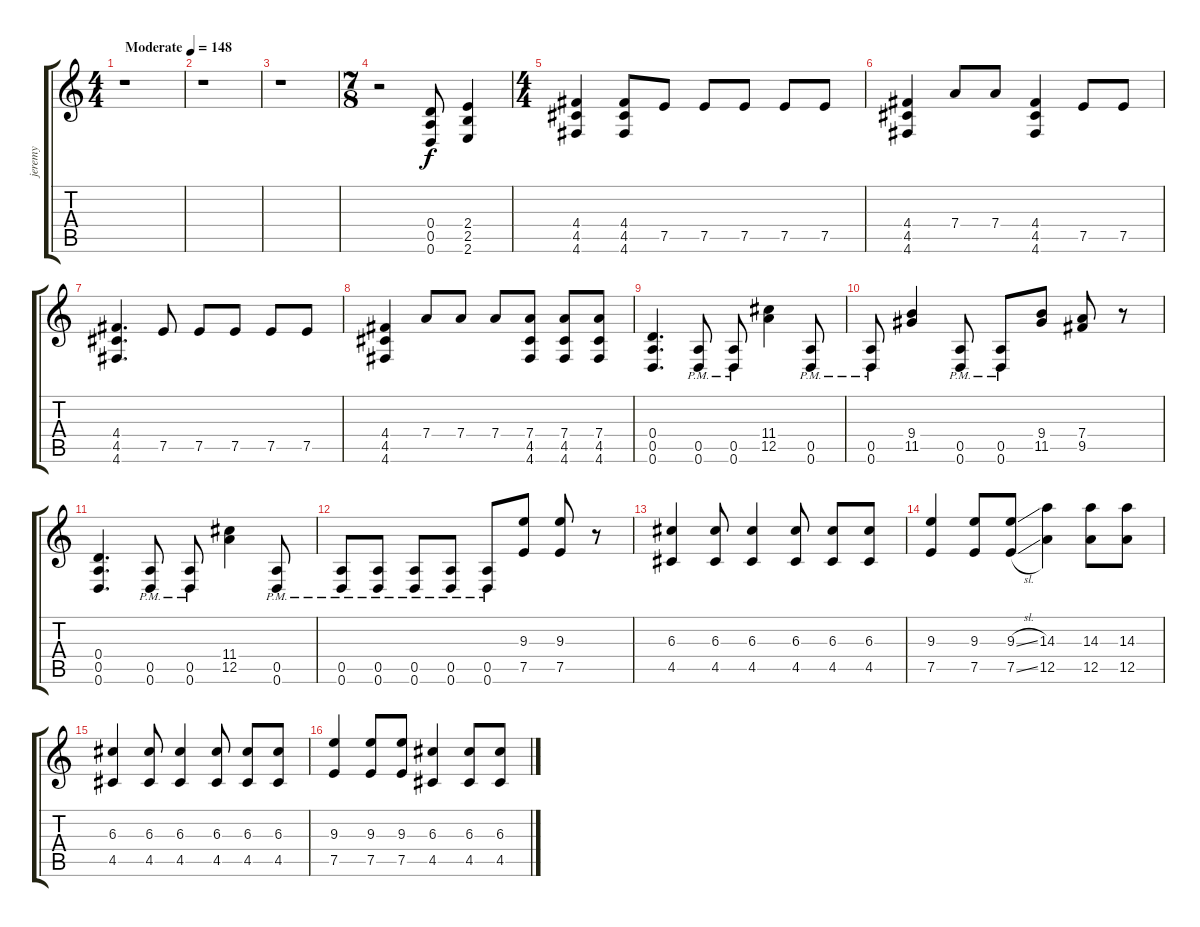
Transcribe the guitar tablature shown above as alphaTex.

\track ("jeremy" "jeremy") {instrument overdrivenguitar}
\staff {score tabs}
\tuning (E4 B3 G3 D3 A2 D2) {hide}
\ts (4 4)
\tempo (148 "Moderate")
\clef g2
\ks c
r.1{dy f instrument overdrivenguitar} |
r.1 |
r.1 |
\ts (7 8)
r.2 (0.4 0.5 0.6).8 (2.4 2.5 2.6).4 |
\ts (4 4)
(4.4 4.5 4.6).4 (4.4 4.5 4.6).8 7.5.8 7.5.8 7.5.8 7.5.8 7.5.8 |
(4.4 4.5 4.6).4 7.4.8 7.4.8 (4.4 4.5 4.6).4 7.5.8 7.5.8 |
(4.4 4.5 4.6).4{d} 7.5.8 7.5.8 7.5.8 7.5.8 7.5.8 |
(4.4 4.5 4.6).4 7.4.8 7.4.8 7.4.8 (7.4 4.5 4.6).8 (7.4 4.5 4.6).8 (7.4 4.5 4.6).8 |
(0.4 0.5 0.6).4{d} (0.5{pm} 0.6{pm}).8 (0.5{pm} 0.6{pm}).8 (11.4 12.5).4 (0.5{pm} 0.6{pm}).8 |
(0.5{pm} 0.6{pm}).8 (9.4 11.5).4 (0.5{pm} 0.6{pm}).8 (0.5{pm} 0.6{pm}).8 (9.4 11.5).8 (7.4 9.5).8 r.8 |
(0.4 0.5 0.6).4{d} (0.5{pm} 0.6{pm}).8 (0.5{pm} 0.6{pm}).8 (11.4 12.5).4 (0.5{pm} 0.6{pm}).8 |
(0.5{pm} 0.6{pm}).8 (0.5{pm} 0.6{pm}).8 (0.5{pm} 0.6{pm}).8 (0.5{pm} 0.6{pm}).8 (0.5{pm} 0.6{pm}).8 (9.3 7.5).8 (9.3 7.5).8 r.8 |
(6.3 4.5).4 (6.3 4.5).8 (6.3 4.5).4 (6.3 4.5).8 (6.3 4.5).8 (6.3 4.5).8 |
(9.3 7.5).4 (9.3 7.5).8 (9.3{sl} 7.5{sl}).8 (14.3 12.5).4 (14.3 12.5).8 (14.3 12.5).8 |
(6.3 4.5).4 (6.3 4.5).8 (6.3 4.5).4 (6.3 4.5).8 (6.3 4.5).8 (6.3 4.5).8 |
(9.3 7.5).4 (9.3 7.5).8 (9.3 7.5).8 (6.3 4.5).4 (6.3 4.5).8 (6.3 4.5).8
